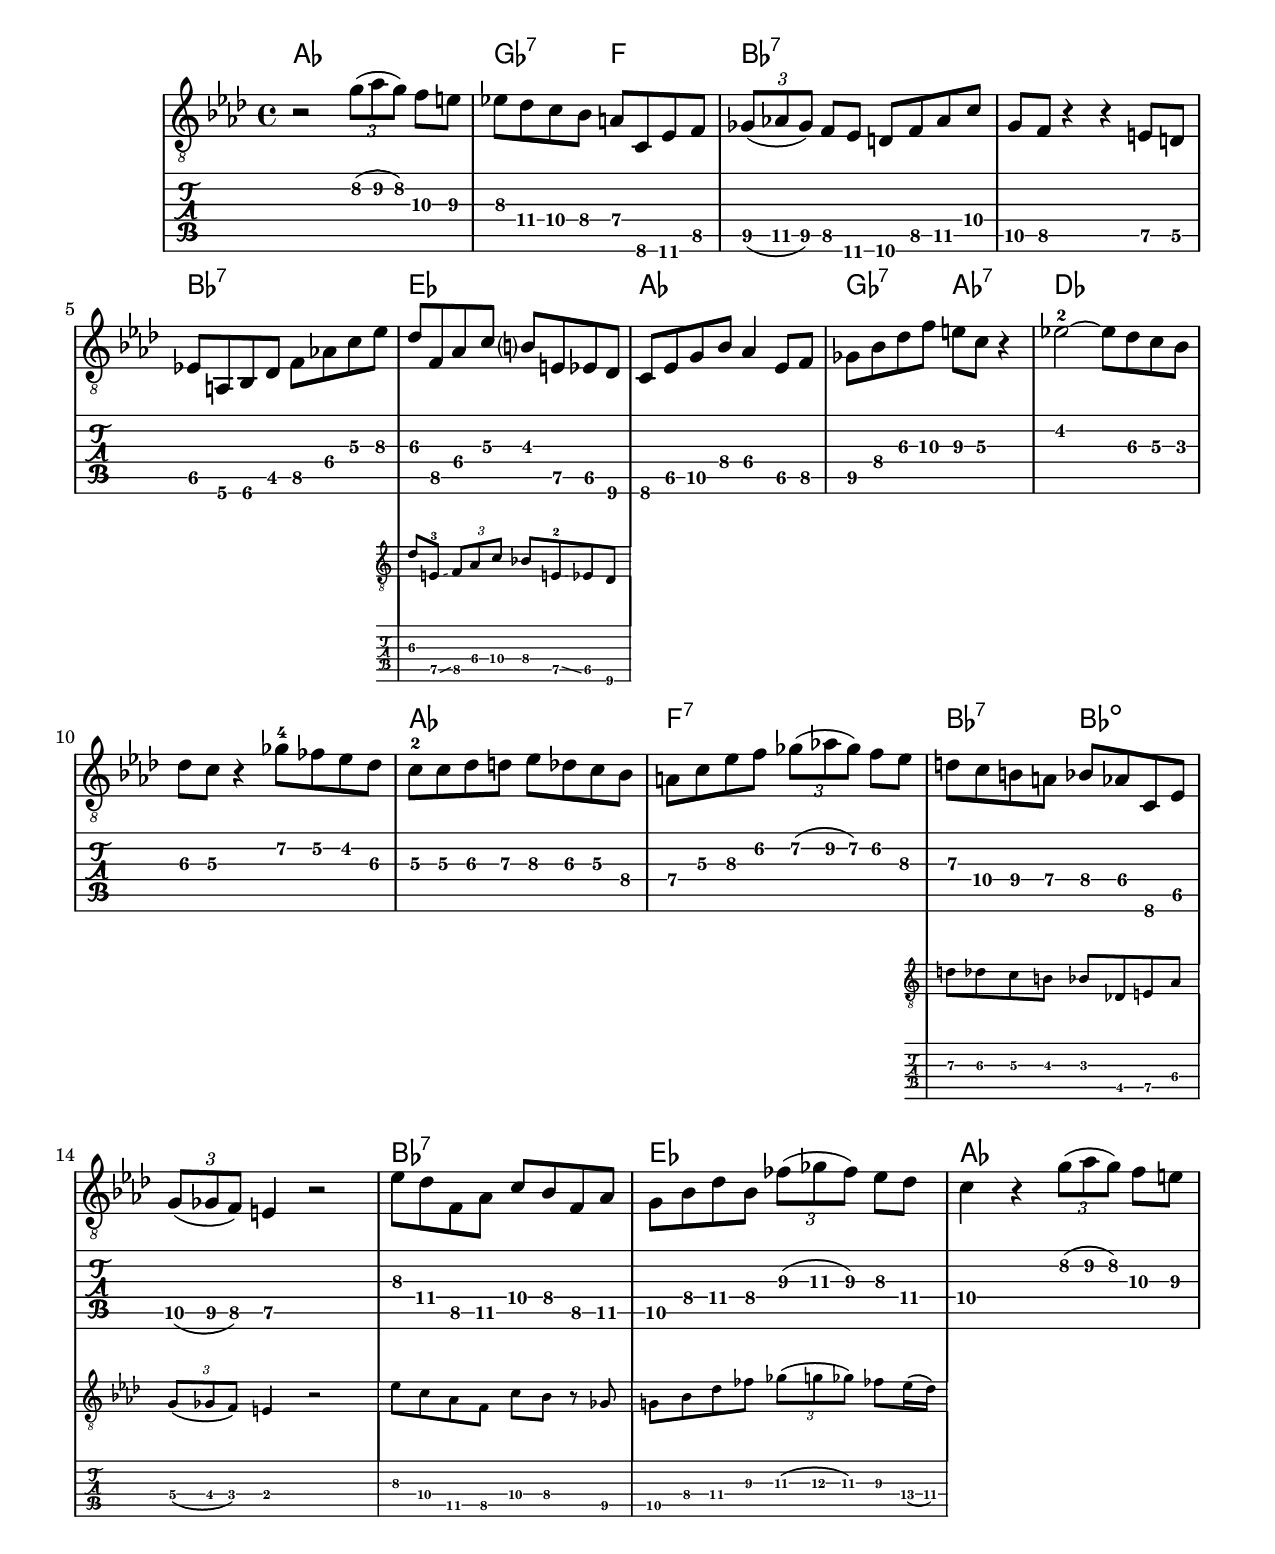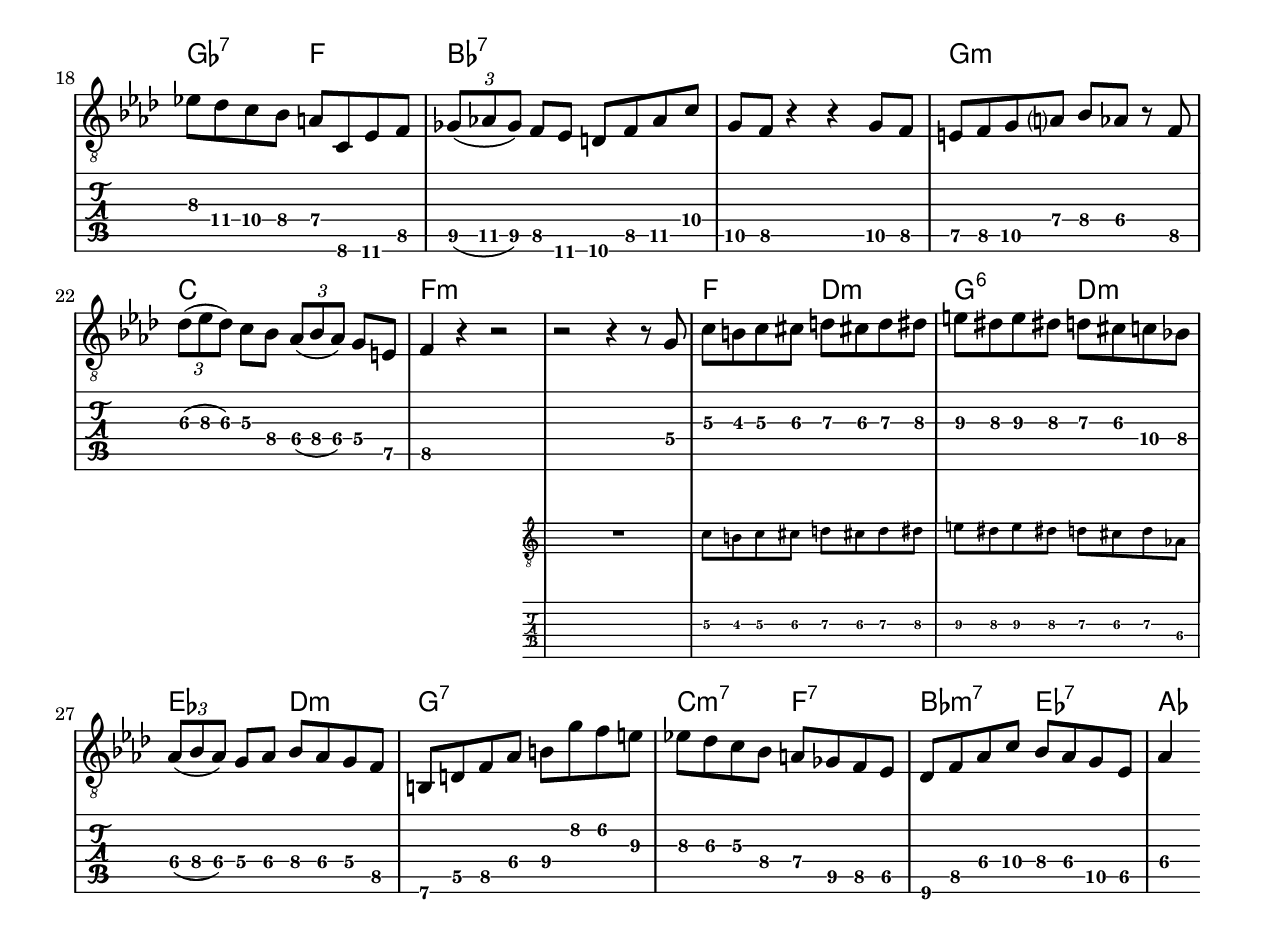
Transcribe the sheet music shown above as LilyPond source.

\version "2.22.0"

\header {
  title = "Donna Lee"
  time-interval = "2:59–3:50"
  artist = "Charlie Parker"
}

\include "../titling.ily"
\paper {
  #(set-paper-size "letter")
  left-margin = 0.5\in
  top-margin = 0.5\in
  right-margin = 0.5\in
  bottom-margin = 0.5\in
}

\layout {
  \context {
    \TabStaff
    restrainOpenStrings = ##t
  }
}

\language "english"

measures-one-to-five = \relative {
  \key a-flat \major
  \time 4/4

  r2 \set TabStaff.minimumFret = #8 \tuplet 3/2 { g'8( a-flat g) } f e |
  e-flat!8 d-flat c b-flat \set TabStaff.minimumFret = #7 a \set TabStaff.minimumFret = #8 c, e-flat f |
  \tuplet 3/2 { g-flat8( a-flat! g-flat) } f e-flat d f a-flat c |
  g8 f r4 r \set TabStaff.minimumFret = #4 e8 d |

  e-flat!8 a, b-flat d-flat f a-flat! \set TabStaff.minimumFret = #5 c e-flat |
}

measure-six = \relative {
  \set TabStaff.minimumFret = #4 d-flat'8 f, a-flat c b? e, e-flat \set TabStaff.minimumFret = #6 d-flat |
}
measure-six-cory-henry = {
  \set TabStaff.minimumFret = #5 d-flat'8 e,-3\glissando \set TabStaff.minimumFret = #6 \tuplet 3/2 { f a-flat c } b-flat! e,!-2\glissando e-flat d-flat |
}

measures-seven-to-twelve = \relative {
  \set TabStaff.minimumFret = #6 c8 e-flat g b-flat a-flat4 e-flat8 f |
  g-flat8 b-flat d-flat \set TabStaff.minimumFret = #9 f e \set TabStaff.minimumFret = #5 c r4 |

  \set TabStaff.minimumFret = #3 e-flat!2-2~8 d-flat c b-flat |
  d-flat8 c r4 \set TabStaff.minimumFret = #4 g-flat'8-4 f-flat e-flat d-flat |
  \set TabStaff.minimumFret = #5 c8-2 8 d-flat d e-flat d-flat c b-flat |
  a8 c e-flat f \tuplet 3/2 { g-flat( a-flat! g-flat) } f e-flat |
}

measures-thirteen-to-sixteen = \relative {
  \set TabStaff.minimumFret = #6 d'8 c b a b-flat a-flat c, e-flat |
  \tuplet 3/2 { g8( g-flat f) } e4 r2 |
  \set TabStaff.minimumFret = #8 e-flat'8 d-flat f, a-flat c b-flat f a-flat |
  g8 b-flat d-flat b-flat \tuplet 3/2 { f-flat'( g-flat f-flat) } e-flat d-flat |
}
measures-thirteen-to-sixteen-cory-henry = \relative {
  \set TabStaff.minimumFret = #5 d'8 d-flat c \set TabStaff.minimumFret = #3 b b-flat d-flat,! e a-flat |
  \tuplet 3/2 { g8( g-flat f) } \set TabStaff.minimumFret = #2 e4 r2 |
  \set TabStaff.minimumFret = #8 e-flat'8 c a-flat f c' b-flat r g-flat |
  g!8 b-flat d-flat \set TabStaff.minimumFret = #9 f-flat \tuplet 3/2 { g-flat( g g-flat) } f-flat! e-flat16( d-flat) |
}

measures-seventeen-to-twenty-three = \relative {
  \set TabStaff.minimumFret = #8 c'4 r \tuplet 3/2 { g'8( a-flat g) } f e |
  e-flat!8 d-flat c b-flat \set TabStaff.minimumFret = #7 a \set TabStaff.minimumFret = #8 c, e-flat f |
  \tuplet 3/2 { g-flat8( a-flat! g-flat) } f e-flat d f a-flat c |
  g8 f r4 r \set TabStaff.minimumFret = #7 g8 f |

  e8 f g \set TabStaff.minimumFret = #6 a? b-flat a-flat! r f |
  \tuplet 3/2 { d-flat'8( e-flat d-flat) } \set TabStaff.minimumFret = #5 c b-flat \tuplet 3/2 { a-flat( b-flat a-flat) } g e |
  f4 r r2 |
}

measures-twenty-four-to-twenty-six = \relative {
  r2 r4 r8 g

  \set TabStaff.minimumFret = #4 c8 b c c-sharp \set TabStaff.minimumFret = #6 d c-sharp! d d-sharp |
  e8 d-sharp! e d-sharp! d c-sharp! c b-flat! |
}
measures-twenty-four-to-twenty-six-cory-henry = \relative {
  R1

  \set TabStaff.minimumFret = #4 c'8 b c c-sharp \set TabStaff.minimumFret = #6 d c-sharp! d d-sharp |
  e8 d-sharp! e d-sharp! d c-sharp! d a-flat! |
}

measures-twenty-seven-to-thirty-one = \relative {
  \tuplet 3/2 { a-flat8( b-flat a-flat) } \set TabStaff.minimumFret = #5 g a-flat b-flat a-flat g f |
  b,8 d f \set TabStaff.minimumFret = #6 a-flat b g' f e |
  e-flat!8 d-flat \set TabStaff.minimumFret = #5 c \set TabStaff.minimumFret = #6 b-flat a g-flat f e-flat |
  d-flat8 f a-flat c b-flat a-flat g e-flat |
  a-flat4 % a-flat g a-flat r a-flat g a-flat r a-flat g a-flat g c-flat c
}

\score {
  <<
    \chords {
      a-flat1 |
      g-flat2:7 f |
      b-flat1:7 |
      s1 |
      b-flat1:7 |
      e-flat1 |
      a-flat1 |
      g-flat2:7 a-flat:7 |
      d-flat1 |
      s1 |
      a-flat1 |
      f1:7 |
      b-flat2:7 b-flat2:dim |
      s1 |
      b-flat1:7 |
      e-flat1 |

      a-flat1 |
      g-flat2:7 f |
      b-flat1:7 |
      s1 |
      g1:m |
      c:1 |
      f1:m |
      s1 |
      f2 d:m |
      g2:6 d:m |
      e-flat2 d:m |
      g1:7 |
      c2:m7 f:7 |
      b-flat2:m7 e-flat:7 |
      a-flat4
    }

    \new StaffGroup \with { \remove "System_start_delimiter_engraver" }
    {
      <<
        \new Staff="main" \relative {
          \clef "treble_8"
          \measures-one-to-five

          <<
            \measure-six

            \new StaffGroup
            \with {
              \remove "System_start_delimiter_engraver"
              % alignAboveContext = "main"
            }
            <<
              \new Staff \with {
                \remove "Time_signature_engraver"
                \magnifyStaff #(magstep -3)
              } {
                \set Staff.explicitKeySignatureVisibility = #all-invisible
                \clef "treble_8"
                \key a-flat \major
                \measure-six-cory-henry
              }
              \new TabStaff \with {
                \remove "Time_signature_engraver"
                \magnifyStaff #(magstep -3)
              } {
                \measure-six-cory-henry
              }
            >>
          >>

          \measures-seven-to-twelve

          <<
            \measures-thirteen-to-sixteen

            \new StaffGroup
            \with {
              \remove "System_start_delimiter_engraver"
              % alignAboveContext = "main"
            }
            <<
              \new Staff \with {
                \remove "Time_signature_engraver"
                \magnifyStaff #(magstep -3)
              } {
                \set Staff.explicitKeySignatureVisibility = #all-invisible
                \clef "treble_8"
                \key a-flat \major
                \measures-thirteen-to-sixteen-cory-henry
              }
              \new TabStaff \with {
                \remove "Time_signature_engraver"
                \magnifyStaff #(magstep -3)
              } {
                \measures-thirteen-to-sixteen-cory-henry
              }
            >>
          >>

          \measures-seventeen-to-twenty-three

          <<
            \measures-twenty-four-to-twenty-six

            \new StaffGroup
            \with {
              \remove "System_start_delimiter_engraver"
              % alignAboveContext = "main"
            }
            <<
              \new Staff \with {
                \remove "Time_signature_engraver"
                \magnifyStaff #(magstep -3)
              } {
                \set Staff.explicitKeySignatureVisibility = #all-invisible
                \clef "treble_8"
                \key a-flat \major
                \measures-twenty-four-to-twenty-six-cory-henry
              }
              \new TabStaff \with {
                \remove "Time_signature_engraver"
                \magnifyStaff #(magstep -3)
              } {
                \measures-twenty-four-to-twenty-six-cory-henry
              }
            >>
          >>

          \measures-twenty-seven-to-thirty-one
        }
        \new TabStaff \relative {
          \measures-one-to-five
          \measure-six
          \measures-seven-to-twelve
          \measures-thirteen-to-sixteen
          \measures-seventeen-to-twenty-three
          \measures-twenty-four-to-twenty-six
          \measures-twenty-seven-to-thirty-one
        }
      >>
    }
  >>
  \layout { }
}
